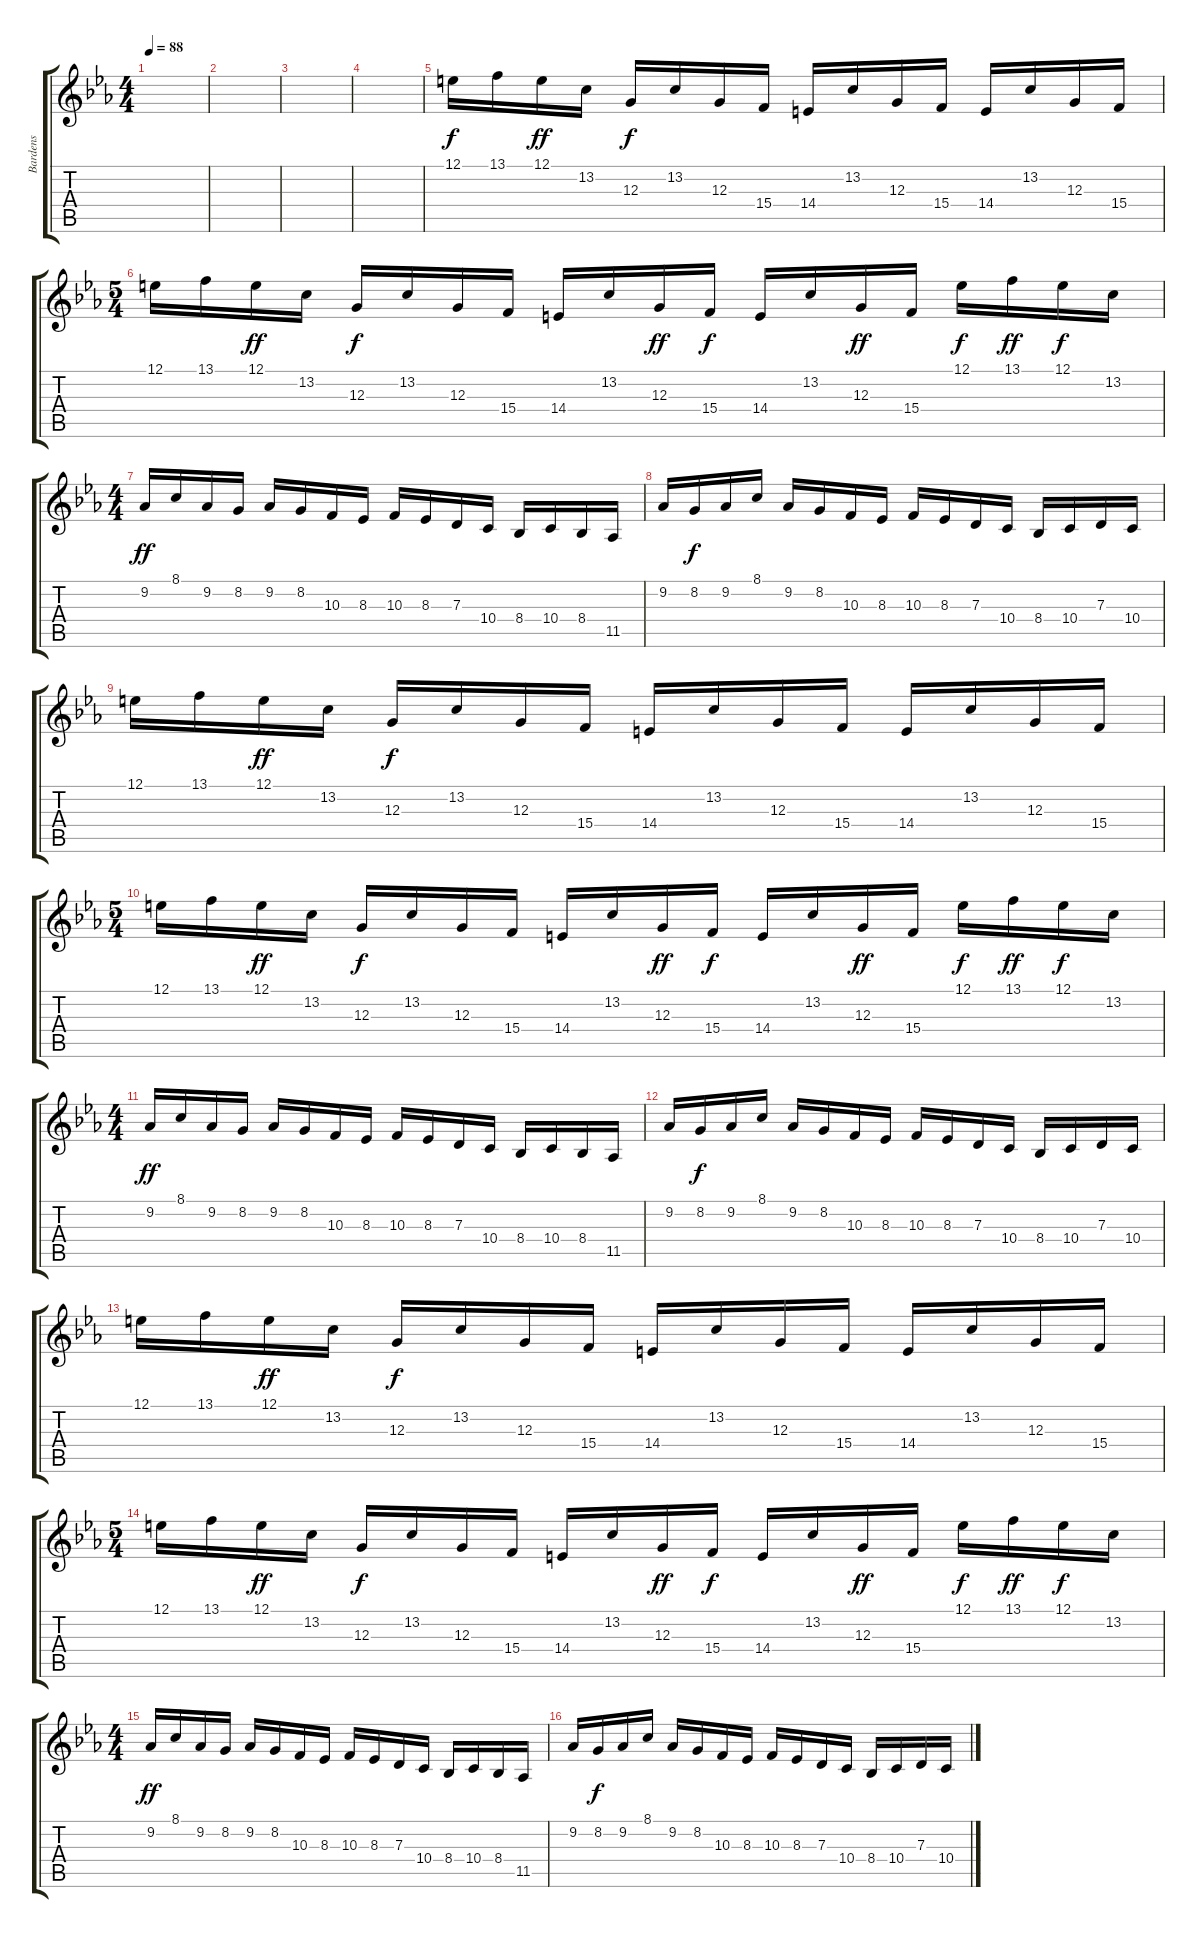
\track ("Bardens" "Bardens") {instrument acousticgrandpiano}
\staff {score tabs}
\tuning (E4 B3 G3 D3 A2 E2) {hide}
\ts (4 4)
\tempo 88
\clef g2
\ks cminor
|
|
|
|
12.1.16{volume 8 instrument electricpiano1} 13.1.16 12.1.16{dy ff} 13.2.16 12.3.16{dy f} 13.2.16 12.3.16 15.4.16 14.4.16 13.2.16 12.3.16 15.4.16 14.4.16 13.2.16 12.3.16 15.4.16 |
\ts (5 4)
12.1.16 13.1.16 12.1.16{dy ff} 13.2.16 12.3.16{dy f} 13.2.16 12.3.16 15.4.16 14.4.16 13.2.16 12.3.16{dy ff} 15.4.16{dy f} 14.4.16 13.2.16 12.3.16{dy ff} 15.4.16 12.1.16{dy f} 13.1.16{dy ff} 12.1.16{dy f} 13.2.16 |
\ts (4 4)
9.2.16{dy ff} 8.1.16 9.2.16 8.2.16 9.2.16 8.2.16 10.3.16 8.3.16 10.3.16 8.3.16 7.3.16 10.4.16 8.4.16 10.4.16 8.4.16 11.5.16 |
9.2.16 8.2.16{dy f} 9.2.16 8.1.16 9.2.16 8.2.16 10.3.16 8.3.16 10.3.16 8.3.16 7.3.16 10.4.16 8.4.16 10.4.16 7.3.16 10.4.16 |
12.1.16 13.1.16 12.1.16{dy ff} 13.2.16 12.3.16{dy f} 13.2.16 12.3.16 15.4.16 14.4.16 13.2.16 12.3.16 15.4.16 14.4.16 13.2.16 12.3.16 15.4.16 |
\ts (5 4)
12.1.16 13.1.16 12.1.16{dy ff} 13.2.16 12.3.16{dy f} 13.2.16 12.3.16 15.4.16 14.4.16 13.2.16 12.3.16{dy ff} 15.4.16{dy f} 14.4.16 13.2.16 12.3.16{dy ff} 15.4.16 12.1.16{dy f} 13.1.16{dy ff} 12.1.16{dy f} 13.2.16 |
\ts (4 4)
9.2.16{dy ff} 8.1.16 9.2.16 8.2.16 9.2.16 8.2.16 10.3.16 8.3.16 10.3.16 8.3.16 7.3.16 10.4.16 8.4.16 10.4.16 8.4.16 11.5.16 |
9.2.16 8.2.16{dy f} 9.2.16 8.1.16 9.2.16 8.2.16 10.3.16 8.3.16 10.3.16 8.3.16 7.3.16 10.4.16 8.4.16 10.4.16 7.3.16 10.4.16 |
12.1.16 13.1.16 12.1.16{dy ff} 13.2.16 12.3.16{dy f} 13.2.16 12.3.16 15.4.16 14.4.16 13.2.16 12.3.16 15.4.16 14.4.16 13.2.16 12.3.16 15.4.16 |
\ts (5 4)
12.1.16 13.1.16 12.1.16{dy ff} 13.2.16 12.3.16{dy f} 13.2.16 12.3.16 15.4.16 14.4.16 13.2.16 12.3.16{dy ff} 15.4.16{dy f} 14.4.16 13.2.16 12.3.16{dy ff} 15.4.16 12.1.16{dy f} 13.1.16{dy ff} 12.1.16{dy f} 13.2.16 |
\ts (4 4)
9.2.16{dy ff} 8.1.16 9.2.16 8.2.16 9.2.16 8.2.16 10.3.16 8.3.16 10.3.16 8.3.16 7.3.16 10.4.16 8.4.16 10.4.16 8.4.16 11.5.16 |
9.2.16 8.2.16{dy f} 9.2.16 8.1.16 9.2.16 8.2.16 10.3.16 8.3.16 10.3.16 8.3.16 7.3.16 10.4.16 8.4.16 10.4.16 7.3.16 10.4.16
